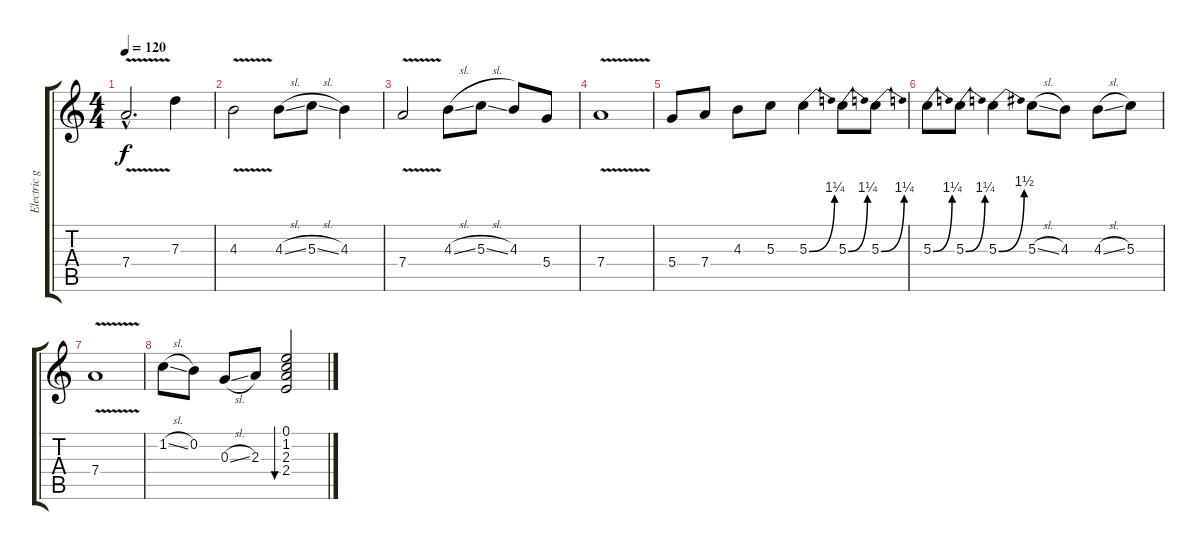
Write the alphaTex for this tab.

\track ("Electric guitar Steel" "Electric g") {instrument electricguitarjazz}
\staff {score tabs}
\tuning (E4 B3 G3 D3 A2 E2) {hide}
\ts (4 4)
\tempo 120
\clef g2
\ks c
7.4{v hac}.2{d dy f} 7.3.4 |
4.3{v}.2 4.3{sl}.8 5.3{sl}.8 4.3.4 |
7.4{v}.2 4.3{sl}.8 5.3{sl}.8 4.3.8 5.4.8 |
7.4{v}.1 |
5.4.8 7.4.8 4.3.8 5.3.8 5.3{be (bend 0 0 60 5)}.4 5.3{be (bend 0 0 60 5)}.8 5.3{be (bend 0 0 60 5)}.8 |
5.3{be (bend 0 0 60 5)}.8 5.3{be (bend 0 0 60 5)}.8 5.3{be (bend 0 0 60 6)}.4 5.3{sl}.8 4.3.8 4.3{sl}.8 5.3.8 |
7.4{v}.1 |
1.2{sl}.8 0.2.8 0.3{sl}.8 2.3.8 (0.1 1.2 2.3 2.4).2{bu 60}
